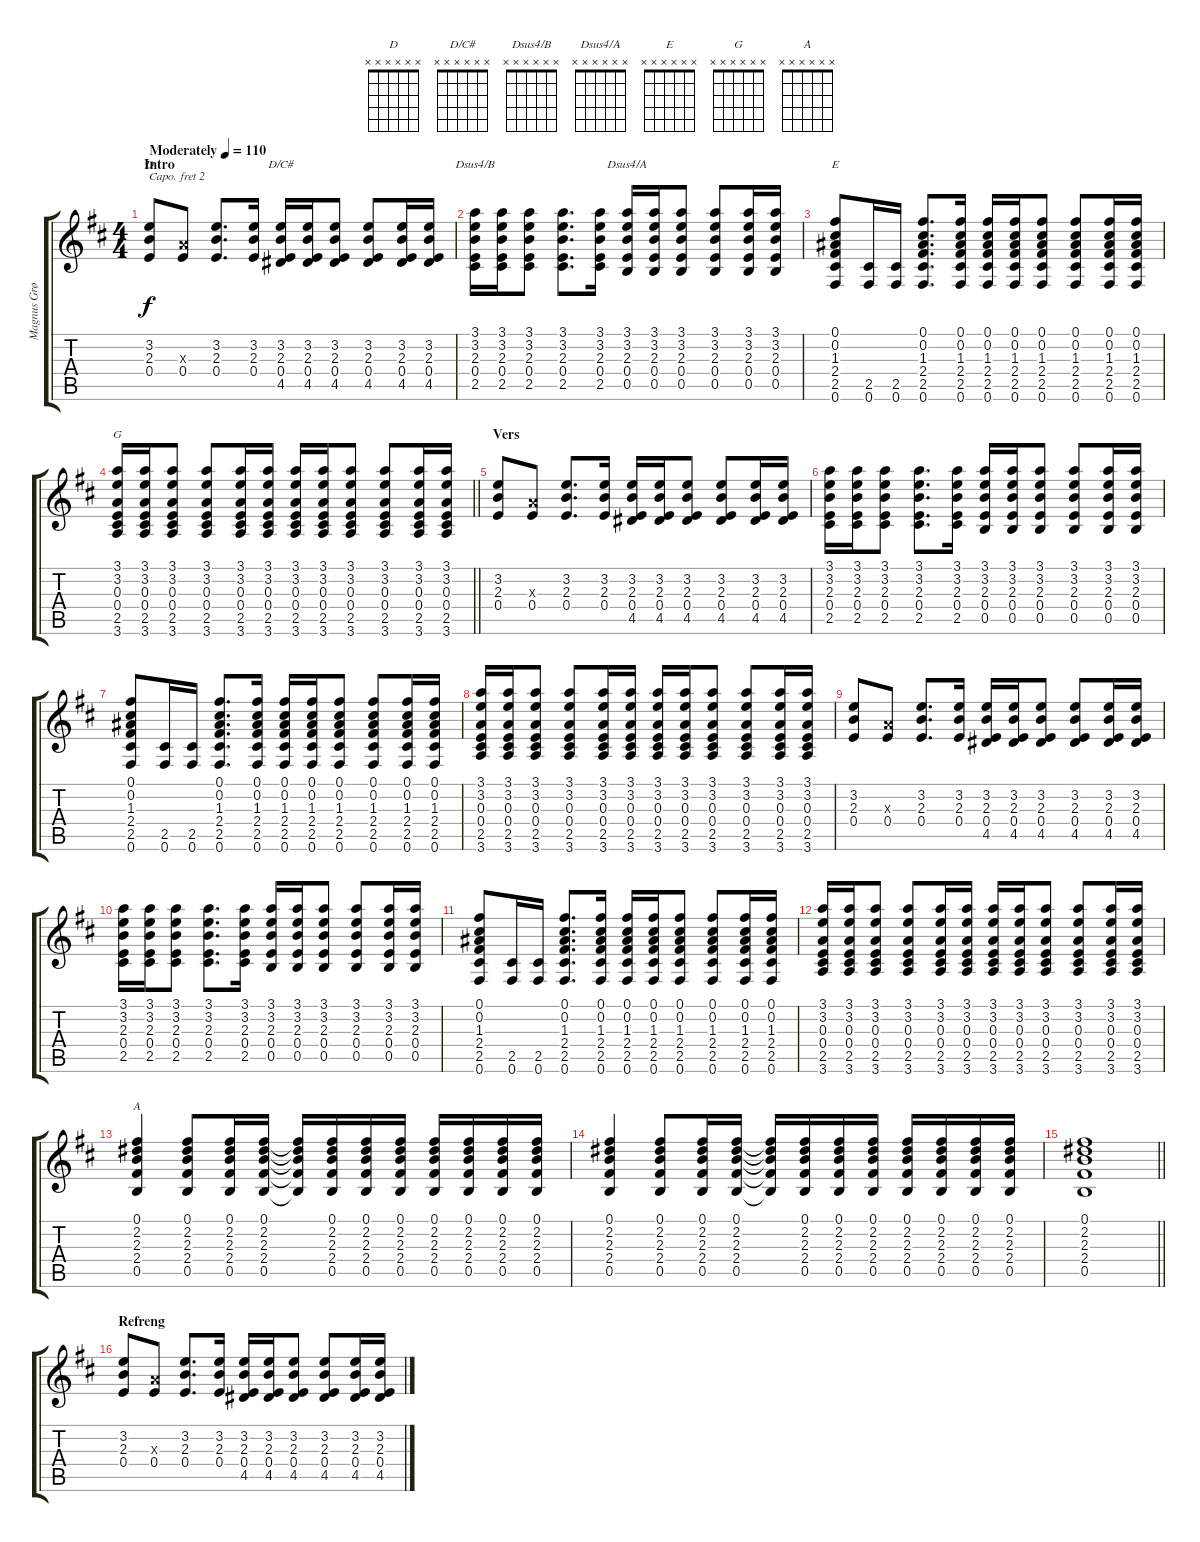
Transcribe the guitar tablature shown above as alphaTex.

\track ("Magnus Grønneberg - Akust. gitar, rytme" "Magnus Grø") {instrument acousticguitarsteel}
\staff {score tabs}
\capo 2
\tuning (E4 B3 G3 D3 A2 E2) {hide}
\chord ("D" x x x x x x)
\chord ("D/C#" x x x x x x)
\chord ("Dsus4/B" x x x x x x)
\chord ("Dsus4/A" x x x x x x)
\chord ("E" x x x x x x)
\chord ("G" x x x x x x)
\chord ("A" x x x x x x)
\ts (4 4)
\section ("" "Intro")
\tempo (110 "Moderately")
\clef g2
\ks d
(3.2 2.3 0.4).8{ch "D" dy f instrument acousticguitarsteel} (0.3{x} 0.4).8 (3.2 2.3 0.4).8{d} (3.2 2.3 0.4).16 (3.2 2.3 0.4 4.5).16{ch "D/C#"} (3.2 2.3 0.4 4.5).16 (3.2 2.3 0.4 4.5).8 (3.2 2.3 0.4 4.5).8 (3.2 2.3 0.4 4.5).16 (3.2 2.3 0.4 4.5).16 |
(3.1 3.2 2.3 0.4 2.5).16{ch "Dsus4/B"} (3.1 3.2 2.3 0.4 2.5).16 (3.1 3.2 2.3 0.4 2.5).8 (3.1 3.2 2.3 0.4 2.5).8{d} (3.1 3.2 2.3 0.4 2.5).16 (3.1 3.2 2.3 0.4 0.5).16{ch "Dsus4/A"} (3.1 3.2 2.3 0.4 0.5).16 (3.1 3.2 2.3 0.4 0.5).8 (3.1 3.2 2.3 0.4 0.5).8 (3.1 3.2 2.3 0.4 0.5).16 (3.1 3.2 2.3 0.4 0.5).16 |
(0.1 0.2 1.3 2.4 2.5 0.6).8{ch "E"} (2.5 0.6).16 (2.5 0.6).16 (0.1 0.2 1.3 2.4 2.5 0.6).8{d} (0.1 0.2 1.3 2.4 2.5 0.6).16 (0.1 0.2 1.3 2.4 2.5 0.6).16 (0.1 0.2 1.3 2.4 2.5 0.6).16 (0.1 0.2 1.3 2.4 2.5 0.6).8 (0.1 0.2 1.3 2.4 2.5 0.6).8 (0.1 0.2 1.3 2.4 2.5 0.6).16 (0.1 0.2 1.3 2.4 2.5 0.6).16 |
\barLineRight lightlight
(3.1 3.2 0.3 0.4 2.5 3.6).16{ch "G"} (3.1 3.2 0.3 0.4 2.5 3.6).16 (3.1 3.2 0.3 0.4 2.5 3.6).8 (3.1 3.2 0.3 0.4 2.5 3.6).8 (3.1 3.2 0.3 0.4 2.5 3.6).16 (3.1 3.2 0.3 0.4 2.5 3.6).16 (3.1 3.2 0.3 0.4 2.5 3.6).16 (3.1 3.2 0.3 0.4 2.5 3.6).16 (3.1 3.2 0.3 0.4 2.5 3.6).8 (3.1 3.2 0.3 0.4 2.5 3.6).8 (3.1 3.2 0.3 0.4 2.5 3.6).16 (3.1 3.2 0.3 0.4 2.5 3.6).16 |
\section ("" "Vers")
(3.2 2.3 0.4).8 (0.3{x} 0.4).8 (3.2 2.3 0.4).8{d} (3.2 2.3 0.4).16 (3.2 2.3 0.4 4.5).16 (3.2 2.3 0.4 4.5).16 (3.2 2.3 0.4 4.5).8 (3.2 2.3 0.4 4.5).8 (3.2 2.3 0.4 4.5).16 (3.2 2.3 0.4 4.5).16 |
(3.1 3.2 2.3 0.4 2.5).16 (3.1 3.2 2.3 0.4 2.5).16 (3.1 3.2 2.3 0.4 2.5).8 (3.1 3.2 2.3 0.4 2.5).8{d} (3.1 3.2 2.3 0.4 2.5).16 (3.1 3.2 2.3 0.4 0.5).16 (3.1 3.2 2.3 0.4 0.5).16 (3.1 3.2 2.3 0.4 0.5).8 (3.1 3.2 2.3 0.4 0.5).8 (3.1 3.2 2.3 0.4 0.5).16 (3.1 3.2 2.3 0.4 0.5).16 |
(0.1 0.2 1.3 2.4 2.5 0.6).8 (2.5 0.6).16 (2.5 0.6).16 (0.1 0.2 1.3 2.4 2.5 0.6).8{d} (0.1 0.2 1.3 2.4 2.5 0.6).16 (0.1 0.2 1.3 2.4 2.5 0.6).16 (0.1 0.2 1.3 2.4 2.5 0.6).16 (0.1 0.2 1.3 2.4 2.5 0.6).8 (0.1 0.2 1.3 2.4 2.5 0.6).8 (0.1 0.2 1.3 2.4 2.5 0.6).16 (0.1 0.2 1.3 2.4 2.5 0.6).16 |
(3.1 3.2 0.3 0.4 2.5 3.6).16 (3.1 3.2 0.3 0.4 2.5 3.6).16 (3.1 3.2 0.3 0.4 2.5 3.6).8 (3.1 3.2 0.3 0.4 2.5 3.6).8 (3.1 3.2 0.3 0.4 2.5 3.6).16 (3.1 3.2 0.3 0.4 2.5 3.6).16 (3.1 3.2 0.3 0.4 2.5 3.6).16 (3.1 3.2 0.3 0.4 2.5 3.6).16 (3.1 3.2 0.3 0.4 2.5 3.6).8 (3.1 3.2 0.3 0.4 2.5 3.6).8 (3.1 3.2 0.3 0.4 2.5 3.6).16 (3.1 3.2 0.3 0.4 2.5 3.6).16 |
(3.2 2.3 0.4).8 (0.3{x} 0.4).8 (3.2 2.3 0.4).8{d} (3.2 2.3 0.4).16 (3.2 2.3 0.4 4.5).16 (3.2 2.3 0.4 4.5).16 (3.2 2.3 0.4 4.5).8 (3.2 2.3 0.4 4.5).8 (3.2 2.3 0.4 4.5).16 (3.2 2.3 0.4 4.5).16 |
(3.1 3.2 2.3 0.4 2.5).16 (3.1 3.2 2.3 0.4 2.5).16 (3.1 3.2 2.3 0.4 2.5).8 (3.1 3.2 2.3 0.4 2.5).8{d} (3.1 3.2 2.3 0.4 2.5).16 (3.1 3.2 2.3 0.4 0.5).16 (3.1 3.2 2.3 0.4 0.5).16 (3.1 3.2 2.3 0.4 0.5).8 (3.1 3.2 2.3 0.4 0.5).8 (3.1 3.2 2.3 0.4 0.5).16 (3.1 3.2 2.3 0.4 0.5).16 |
(0.1 0.2 1.3 2.4 2.5 0.6).8 (2.5 0.6).16 (2.5 0.6).16 (0.1 0.2 1.3 2.4 2.5 0.6).8{d} (0.1 0.2 1.3 2.4 2.5 0.6).16 (0.1 0.2 1.3 2.4 2.5 0.6).16 (0.1 0.2 1.3 2.4 2.5 0.6).16 (0.1 0.2 1.3 2.4 2.5 0.6).8 (0.1 0.2 1.3 2.4 2.5 0.6).8 (0.1 0.2 1.3 2.4 2.5 0.6).16 (0.1 0.2 1.3 2.4 2.5 0.6).16 |
(3.1 3.2 0.3 0.4 2.5 3.6).16 (3.1 3.2 0.3 0.4 2.5 3.6).16 (3.1 3.2 0.3 0.4 2.5 3.6).8 (3.1 3.2 0.3 0.4 2.5 3.6).8 (3.1 3.2 0.3 0.4 2.5 3.6).16 (3.1 3.2 0.3 0.4 2.5 3.6).16 (3.1 3.2 0.3 0.4 2.5 3.6).16 (3.1 3.2 0.3 0.4 2.5 3.6).16 (3.1 3.2 0.3 0.4 2.5 3.6).8 (3.1 3.2 0.3 0.4 2.5 3.6).8 (3.1 3.2 0.3 0.4 2.5 3.6).16 (3.1 3.2 0.3 0.4 2.5 3.6).16 |
(0.1 2.2 2.3 2.4 0.5).4{ch "A"} (0.1 2.2 2.3 2.4 0.5).8 (0.1 2.2 2.3 2.4 0.5).16 (0.1 2.2 2.3 2.4 0.5).16 (0.1{t} 2.2{t} 2.3{t} 2.4{t} 0.5{t}).16 (0.1 2.2 2.3 2.4 0.5).16 (0.1 2.2 2.3 2.4 0.5).16 (0.1 2.2 2.3 2.4 0.5).16 (0.1 2.2 2.3 2.4 0.5).16 (0.1 2.2 2.3 2.4 0.5).16 (0.1 2.2 2.3 2.4 0.5).16 (0.1 2.2 2.3 2.4 0.5).16 |
(0.1 2.2 2.3 2.4 0.5).4 (0.1 2.2 2.3 2.4 0.5).8 (0.1 2.2 2.3 2.4 0.5).16 (0.1 2.2 2.3 2.4 0.5).16 (0.1{t} 2.2{t} 2.3{t} 2.4{t} 0.5{t}).16 (0.1 2.2 2.3 2.4 0.5).16 (0.1 2.2 2.3 2.4 0.5).16 (0.1 2.2 2.3 2.4 0.5).16 (0.1 2.2 2.3 2.4 0.5).16 (0.1 2.2 2.3 2.4 0.5).16 (0.1 2.2 2.3 2.4 0.5).16 (0.1 2.2 2.3 2.4 0.5).16 |
\barLineRight lightlight
(0.1 2.2 2.3 2.4 0.5).1 |
\section ("" "Refreng")
(3.2 2.3 0.4).8 (0.3{x} 0.4).8 (3.2 2.3 0.4).8{d} (3.2 2.3 0.4).16 (3.2 2.3 0.4 4.5).16 (3.2 2.3 0.4 4.5).16 (3.2 2.3 0.4 4.5).8 (3.2 2.3 0.4 4.5).8 (3.2 2.3 0.4 4.5).16 (3.2 2.3 0.4 4.5).16
